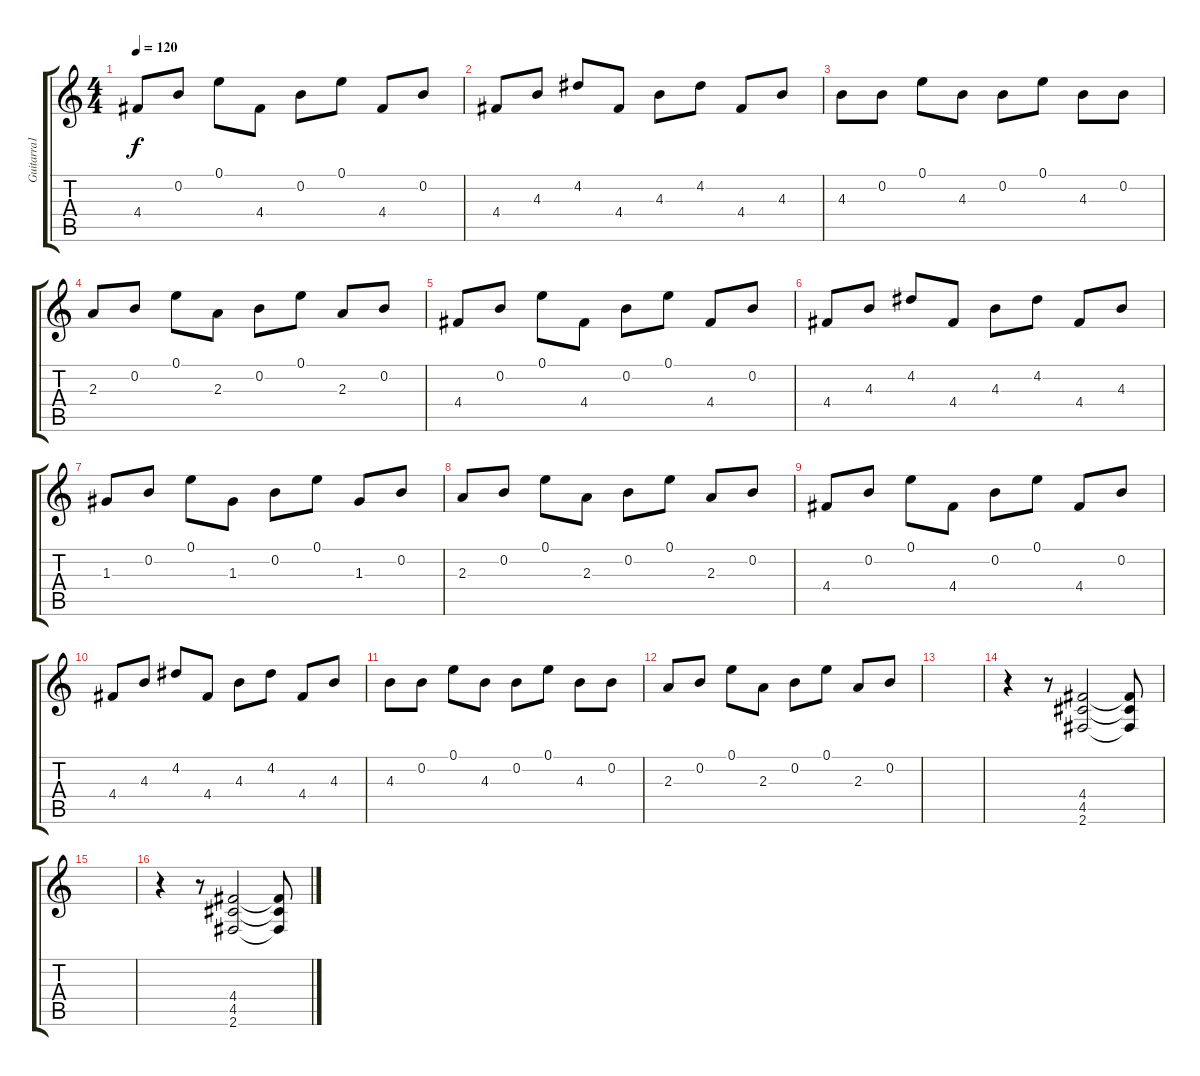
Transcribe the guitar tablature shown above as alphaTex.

\track ("Guitarra1" "Guitarra1") {instrument acousticguitarsteel}
\staff {score tabs}
\tuning (E4 B3 G3 D3 A2 E2) {hide}
\ts (4 4)
\tempo 120
\clef g2
\ks c
4.4.8{dy f} 0.2.8 0.1.8 4.4.8 0.2.8 0.1.8 4.4.8 0.2.8 |
4.4.8 4.3.8 4.2.8 4.4.8 4.3.8 4.2.8 4.4.8 4.3.8 |
4.3.8 0.2.8 0.1.8 4.3.8 0.2.8 0.1.8 4.3.8 0.2.8 |
2.3.8 0.2.8 0.1.8 2.3.8 0.2.8 0.1.8 2.3.8 0.2.8 |
4.4.8 0.2.8 0.1.8 4.4.8 0.2.8 0.1.8 4.4.8 0.2.8 |
4.4.8 4.3.8 4.2.8 4.4.8 4.3.8 4.2.8 4.4.8 4.3.8 |
1.3.8 0.2.8 0.1.8 1.3.8 0.2.8 0.1.8 1.3.8 0.2.8 |
2.3.8 0.2.8 0.1.8 2.3.8 0.2.8 0.1.8 2.3.8 0.2.8 |
4.4.8 0.2.8 0.1.8 4.4.8 0.2.8 0.1.8 4.4.8 0.2.8 |
4.4.8 4.3.8 4.2.8 4.4.8 4.3.8 4.2.8 4.4.8 4.3.8 |
4.3.8 0.2.8 0.1.8 4.3.8 0.2.8 0.1.8 4.3.8 0.2.8 |
2.3.8 0.2.8 0.1.8 2.3.8 0.2.8 0.1.8 2.3.8 0.2.8 |
|
r.4{instrument distortionguitar} r.8 (4.4 4.5 2.6).2 (4.4{t} 4.5{t} 2.6{t}).8 |
|
r.4{instrument distortionguitar} r.8 (4.4 4.5 2.6).2 (4.4{t} 4.5{t} 2.6{t}).8
